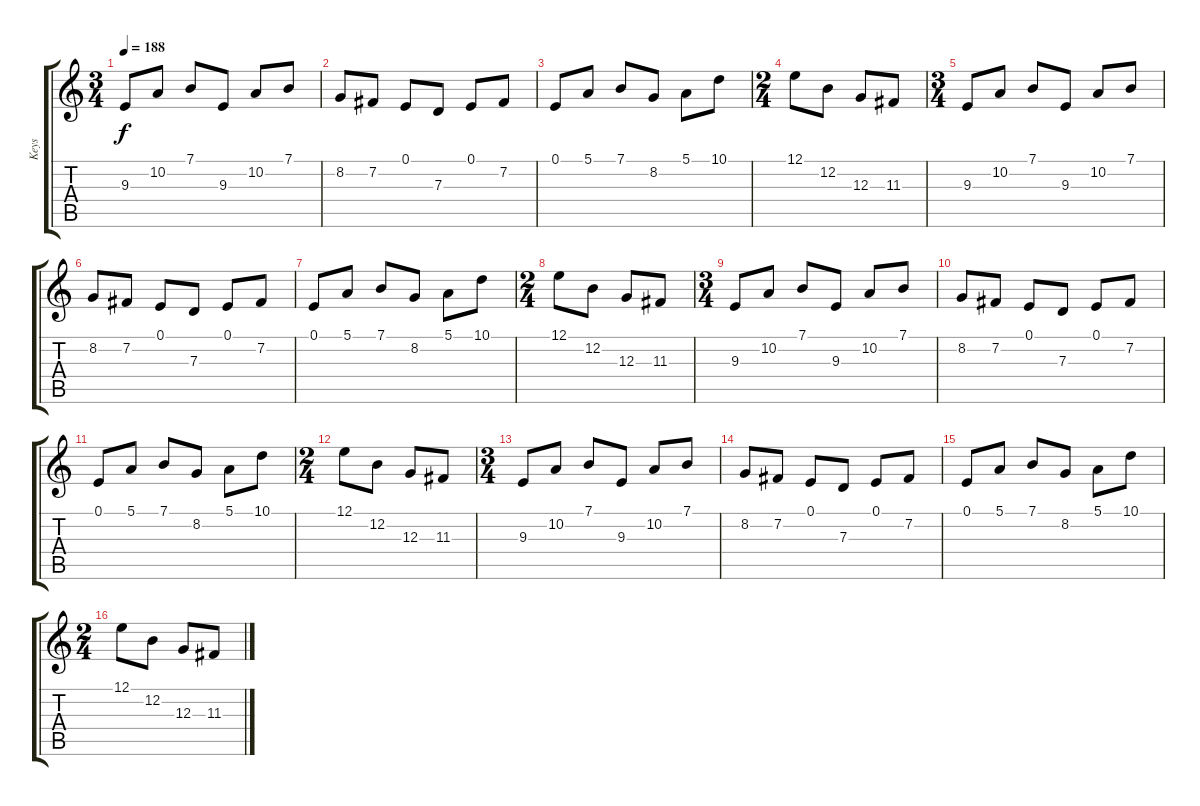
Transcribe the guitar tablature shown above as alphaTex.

\track ("Keys" "Keys") {instrument fx8scifi}
\staff {score tabs}
\tuning (E4 B3 G3 D3 A2 E2) {hide}
\ts (3 4)
\tempo 188
\clef g2
\ks c
9.3.8{dy f} 10.2.8 7.1.8 9.3.8 10.2.8 7.1.8 |
8.2.8 7.2.8 0.1.8 7.3.8 0.1.8 7.2.8 |
0.1.8 5.1.8 7.1.8 8.2.8 5.1.8 10.1.8 |
\ts (2 4)
12.1.8 12.2.8 12.3.8 11.3.8 |
\ts (3 4)
9.3.8 10.2.8 7.1.8 9.3.8 10.2.8 7.1.8 |
8.2.8 7.2.8 0.1.8 7.3.8 0.1.8 7.2.8 |
0.1.8 5.1.8 7.1.8 8.2.8 5.1.8 10.1.8 |
\ts (2 4)
12.1.8 12.2.8 12.3.8 11.3.8 |
\ts (3 4)
9.3.8 10.2.8 7.1.8 9.3.8 10.2.8 7.1.8 |
8.2.8 7.2.8 0.1.8 7.3.8 0.1.8 7.2.8 |
0.1.8 5.1.8 7.1.8 8.2.8 5.1.8 10.1.8 |
\ts (2 4)
12.1.8 12.2.8 12.3.8 11.3.8 |
\ts (3 4)
9.3.8 10.2.8 7.1.8 9.3.8 10.2.8 7.1.8 |
8.2.8 7.2.8 0.1.8 7.3.8 0.1.8 7.2.8 |
0.1.8 5.1.8 7.1.8 8.2.8 5.1.8 10.1.8 |
\ts (2 4)
12.1.8 12.2.8 12.3.8 11.3.8
